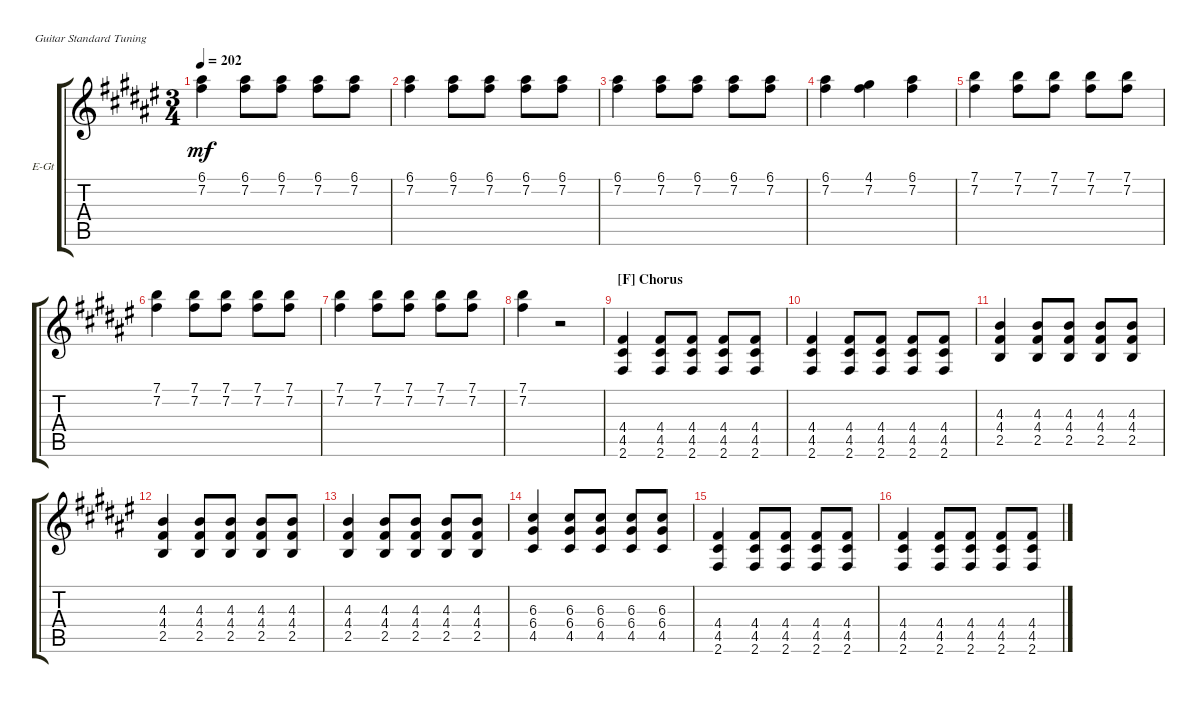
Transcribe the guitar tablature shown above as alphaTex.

\defaultSystemsLayout 4
\bracketExtendMode groupsimilarinstruments
\firstSystemTrackNameOrientation horizontal
\otherSystemsTrackNameOrientation horizontal
\track ("Electric Guitar (Lead)" "E-Gt") {instrument distortionguitar}
\staff {score tabs}
\tuning (E4 B3 G3 D3 A2 E2)
\ts (3 4)
\tempo 202
\clef g2
\scale
0.333333
\ks f#
(6.1 7.2).4{dy mf} (6.1 7.2).8 (6.1 7.2).8 (6.1 7.2).8 (6.1 7.2).8 |
\scale
0.333333 (6.1 7.2).4 (6.1 7.2).8 (6.1 7.2).8 (6.1 7.2).8 (6.1 7.2).8 |
\scale
0.333333 (6.1 7.2).4 (6.1 7.2).8 (6.1 7.2).8 (6.1 7.2).8 (6.1 7.2).8 |
\scale
0.333333 (6.1 7.2).4 (4.1 7.2).4 (6.1 7.2).4 |
\scale
0.333333 (7.1 7.2).4 (7.1 7.2).8 (7.1 7.2).8 (7.1 7.2).8 (7.1 7.2).8 |
\scale
0.333333 (7.1 7.2).4 (7.1 7.2).8 (7.1 7.2).8 (7.1 7.2).8 (7.1 7.2).8 |
(7.1 7.2).4 (7.1 7.2).8 (7.1 7.2).8 (7.1 7.2).8 (7.1 7.2).8 |
(7.1 7.2).4 r.2 |
\section ("F" "Chorus")
(2.6 4.5 4.4).4 (2.6 4.5 4.4).8 (2.6 4.5 4.4).8 (2.6 4.5 4.4).8 (2.6 4.5 4.4).8 |
(2.6 4.5 4.4).4 (2.6 4.5 4.4).8 (2.6 4.5 4.4).8 (2.6 4.5 4.4).8 (2.6 4.5 4.4).8 |
(2.5 4.4 4.3).4 (2.5 4.4 4.3).8 (2.5 4.4 4.3).8 (2.5 4.4 4.3).8 (2.5 4.4 4.3).8 |
(2.5 4.4 4.3).4 (2.5 4.4 4.3).8 (2.5 4.4 4.3).8 (2.5 4.4 4.3).8 (2.5 4.4 4.3).8 |
(2.5 4.4 4.3).4 (2.5 4.4 4.3).8 (2.5 4.4 4.3).8 (2.5 4.4 4.3).8 (2.5 4.4 4.3).8 |
(4.5 6.4 6.3).4 (6.3 6.4 4.5).8 (6.3 6.4 4.5).8 (6.3 6.4 4.5).8 (6.3 6.4 4.5).8 |
(2.6 4.5 4.4).4 (2.6 4.5 4.4).8 (2.6 4.5 4.4).8 (2.6 4.5 4.4).8 (2.6 4.5 4.4).8 |
(2.6 4.5 4.4).4 (2.6 4.5 4.4).8 (2.6 4.5 4.4).8 (2.6 4.5 4.4).8 (2.6 4.5 4.4).8
